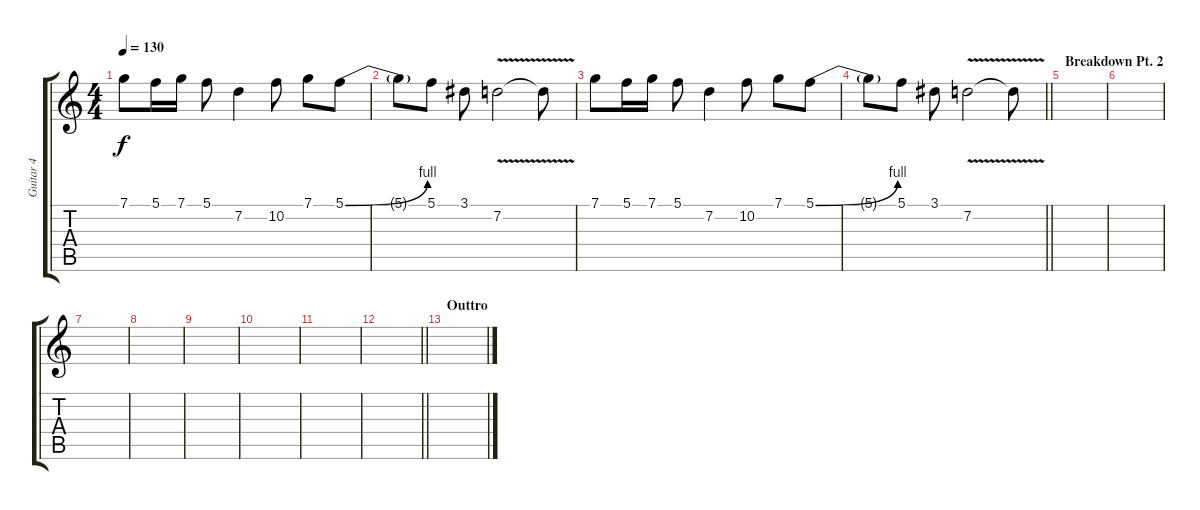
\track ("Guitar 4" "Guitar 4") {instrument distortionguitar}
\staff {score tabs}
\tuning (C4 G3 Eb3 Bb2 F2 C2) {hide}
\ts (4 4)
\tempo 130
\clef g2
\ks c
7.1.8{dy f volume 16 balance 0} 5.1.16 7.1.16 5.1.8 7.2.4 10.2.8 7.1.8 5.1{be (bend 0 0 60 4)}.8 |
5.1{t}.8 5.1.8 3.1.8 7.2{v}.2 7.2{t}.8 |
7.1.8{volume 16} 5.1.16 7.1.16 5.1.8 7.2.4 10.2.8 7.1.8 5.1{be (bend 0 0 60 4)}.8 |
\barLineRight lightlight
5.1{t}.8 5.1.8 3.1.8 7.2{v}.2 7.2{t}.8 |
\section ("" "Breakdown Pt. 2")
|
|
|
|
|
|
|
\barLineRight lightlight
|
\section ("" "Outtro")
